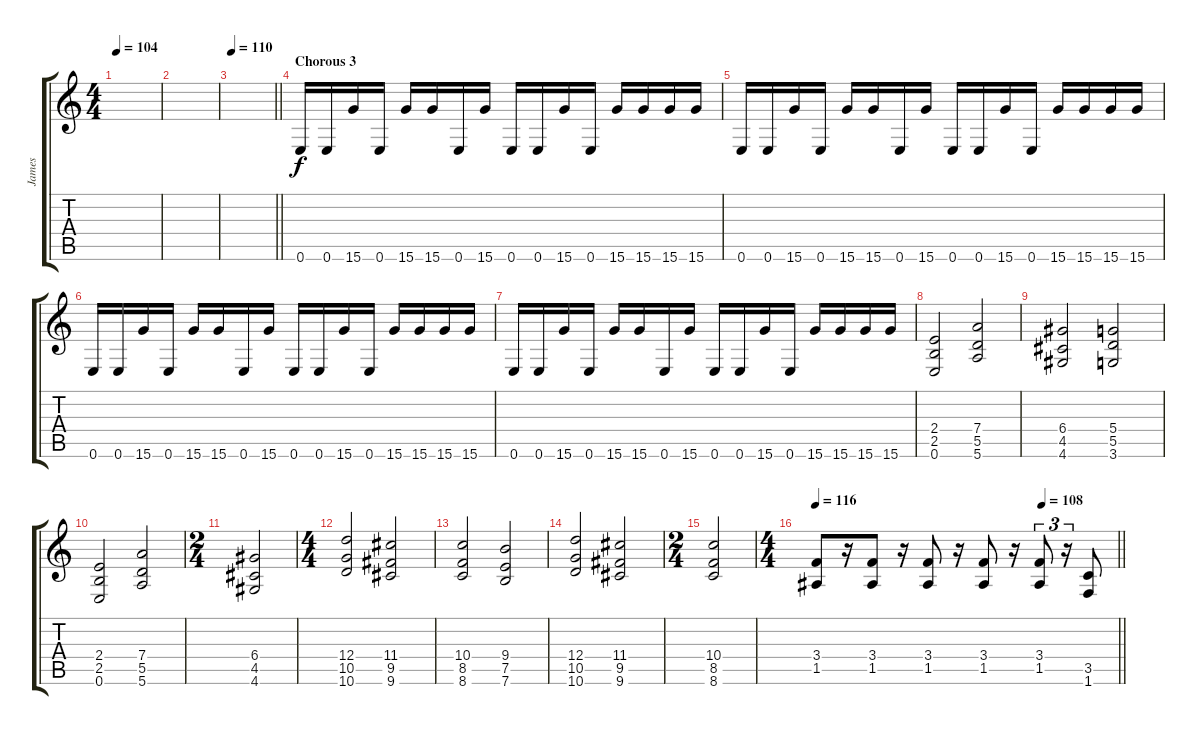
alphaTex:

\track ("James" "James") {instrument distortionguitar}
\staff {score tabs}
\tuning (E4 B3 G3 D3 A2 E2) {hide}
\ts (4 4)
\tempo 104
\clef g2
\ks c
|
|
\tempo 110
\barLineRight lightlight
|
\section ("" "Chorous 3")
0.6.16 0.6.16 15.6.16 0.6.16 15.6.16 15.6.16 0.6.16 15.6.16 0.6.16 0.6.16 15.6.16 0.6.16 15.6.16 15.6.16 15.6.16 15.6.16 |
0.6.16 0.6.16 15.6.16 0.6.16 15.6.16 15.6.16 0.6.16 15.6.16 0.6.16 0.6.16 15.6.16 0.6.16 15.6.16 15.6.16 15.6.16 15.6.16 |
0.6.16 0.6.16 15.6.16 0.6.16 15.6.16 15.6.16 0.6.16 15.6.16 0.6.16 0.6.16 15.6.16 0.6.16 15.6.16 15.6.16 15.6.16 15.6.16 |
0.6.16 0.6.16 15.6.16 0.6.16 15.6.16 15.6.16 0.6.16 15.6.16 0.6.16 0.6.16 15.6.16 0.6.16 15.6.16 15.6.16 15.6.16 15.6.16 |
(2.4 2.5 0.6).2 (7.4 5.5 5.6).2 |
(6.4 4.5 4.6).2 (5.4 5.5 3.6).2 |
(2.4 2.5 0.6).2 (7.4 5.5 5.6).2 |
\ts (2 4)
(6.4 4.5 4.6).2 |
\ts (4 4)
(12.4 10.5 10.6).2 (11.4 9.5 9.6).2 |
(10.4 8.5 8.6).2 (9.4 7.5 7.6).2 |
(12.4 10.5 10.6).2 (11.4 9.5 9.6).2 |
\ts (2 4)
(10.4 8.5 8.6).2 |
\ts (4 4)
\tempo 116
\tempo (108 0.75)
\barLineRight lightlight
(3.4 1.5).8 r.16 (3.4 1.5).8 r.16 (3.4 1.5).8 r.16 (3.4 1.5).8 r.16 (3.4 1.5).8{tu (3 2)} r.16{tu (3 2)} (3.5 1.6).8
